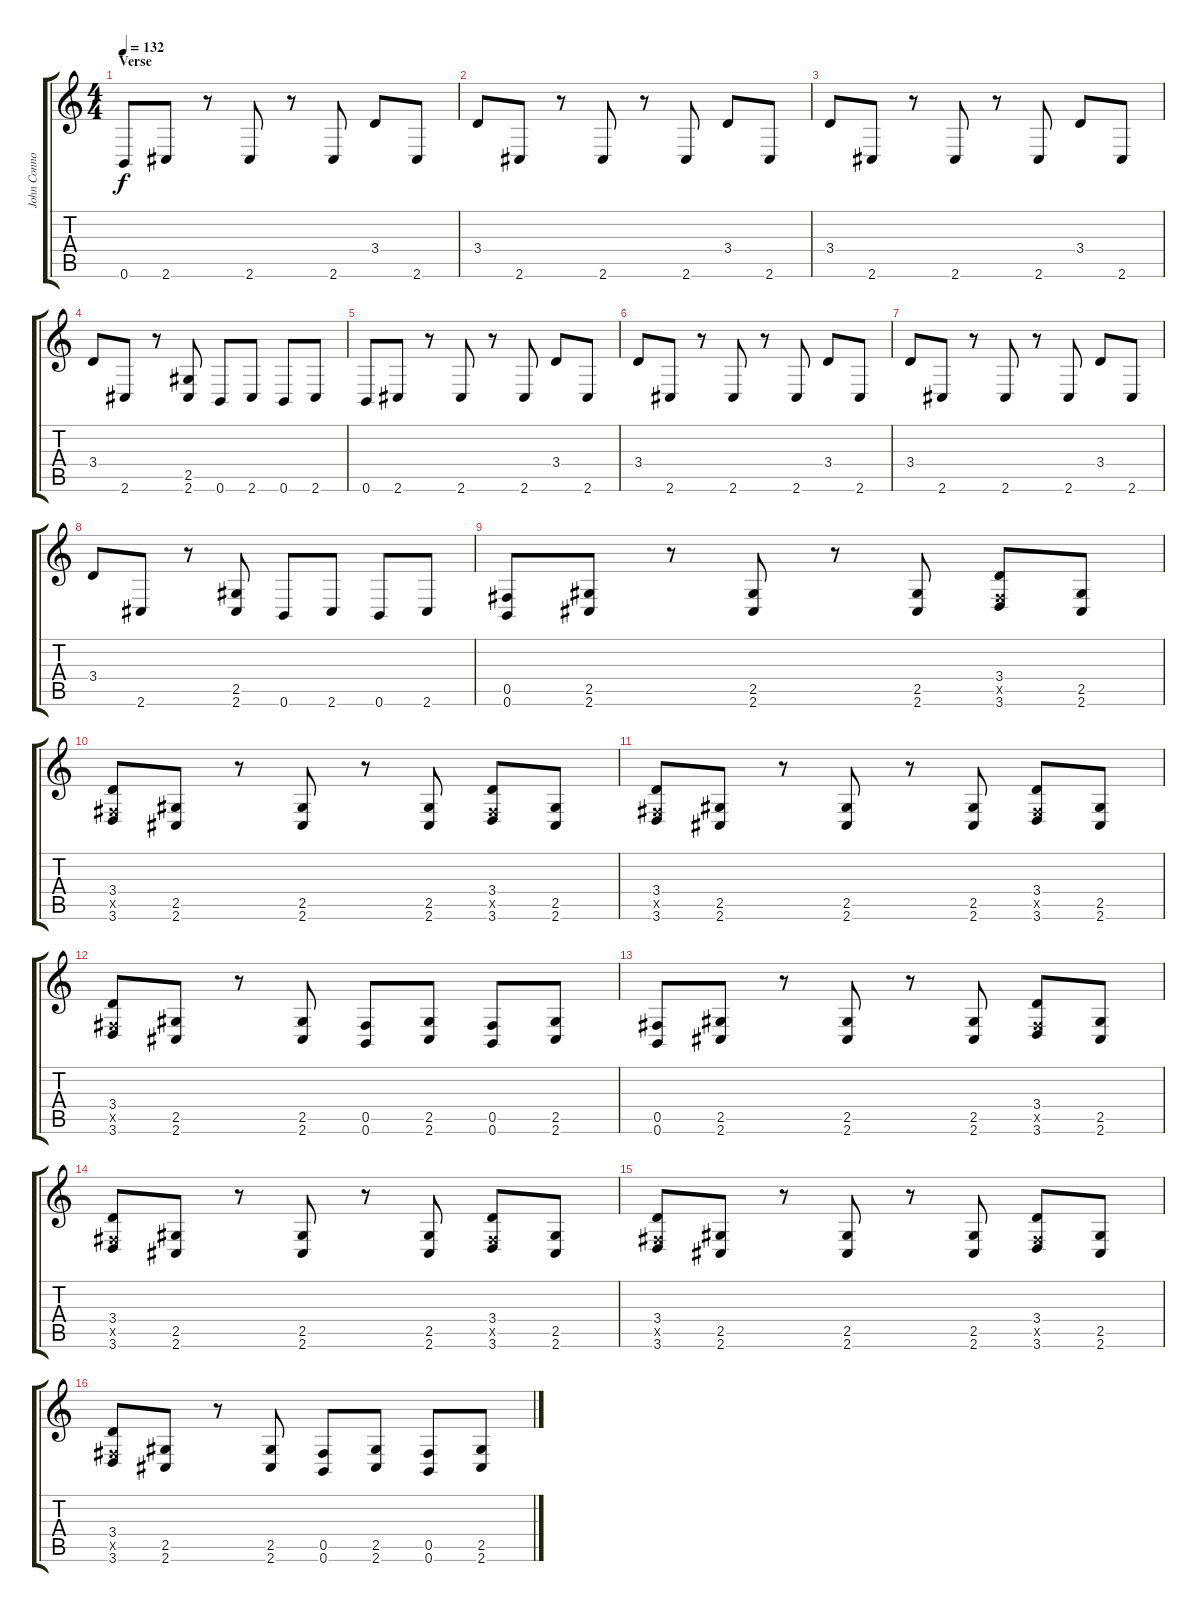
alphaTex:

\track ("John Connolly" "John Conno") {instrument distortionguitar}
\staff {score tabs}
\tuning (Db4 Ab3 E3 B2 Gb2 B1) {hide}
\ts (4 4)
\section ("" "Verse")
\tempo 132
\clef g2
\ks c
0.6.8{dy f} 2.6.8 r.8 2.6.8 r.8 2.6.8 3.4.8 2.6.8 |
3.4.8 2.6.8 r.8 2.6.8 r.8 2.6.8 3.4.8 2.6.8 |
3.4.8 2.6.8 r.8 2.6.8 r.8 2.6.8 3.4.8 2.6.8 |
3.4.8 2.6.8 r.8 (2.5 2.6).8 0.6.8 2.6.8 0.6.8 2.6.8 |
0.6.8 2.6.8 r.8 2.6.8 r.8 2.6.8 3.4.8 2.6.8 |
3.4.8 2.6.8 r.8 2.6.8 r.8 2.6.8 3.4.8 2.6.8 |
3.4.8 2.6.8 r.8 2.6.8 r.8 2.6.8 3.4.8 2.6.8 |
3.4.8 2.6.8 r.8 (2.5 2.6).8 0.6.8 2.6.8 0.6.8 2.6.8 |
(0.5 0.6).8 (2.5 2.6).8 r.8 (2.5 2.6).8 r.8 (2.5 2.6).8 (3.4 0.5{x} 3.6).8 (2.5 2.6).8 |
(3.4 0.5{x} 3.6).8 (2.5 2.6).8 r.8 (2.5 2.6).8 r.8 (2.5 2.6).8 (3.4 0.5{x} 3.6).8 (2.5 2.6).8 |
(3.4 0.5{x} 3.6).8 (2.5 2.6).8 r.8 (2.5 2.6).8 r.8 (2.5 2.6).8 (3.4 0.5{x} 3.6).8 (2.5 2.6).8 |
(3.4 0.5{x} 3.6).8 (2.5 2.6).8 r.8 (2.5 2.6).8 (0.5 0.6).8 (2.5 2.6).8 (0.5 0.6).8 (2.5 2.6).8 |
(0.5 0.6).8 (2.5 2.6).8 r.8 (2.5 2.6).8 r.8 (2.5 2.6).8 (3.4 0.5{x} 3.6).8 (2.5 2.6).8 |
(3.4 0.5{x} 3.6).8 (2.5 2.6).8 r.8 (2.5 2.6).8 r.8 (2.5 2.6).8 (3.4 0.5{x} 3.6).8 (2.5 2.6).8 |
(3.4 0.5{x} 3.6).8 (2.5 2.6).8 r.8 (2.5 2.6).8 r.8 (2.5 2.6).8 (3.4 0.5{x} 3.6).8 (2.5 2.6).8 |
(3.4 0.5{x} 3.6).8 (2.5 2.6).8 r.8 (2.5 2.6).8 (0.5 0.6).8 (2.5 2.6).8 (0.5 0.6).8 (2.5 2.6).8
